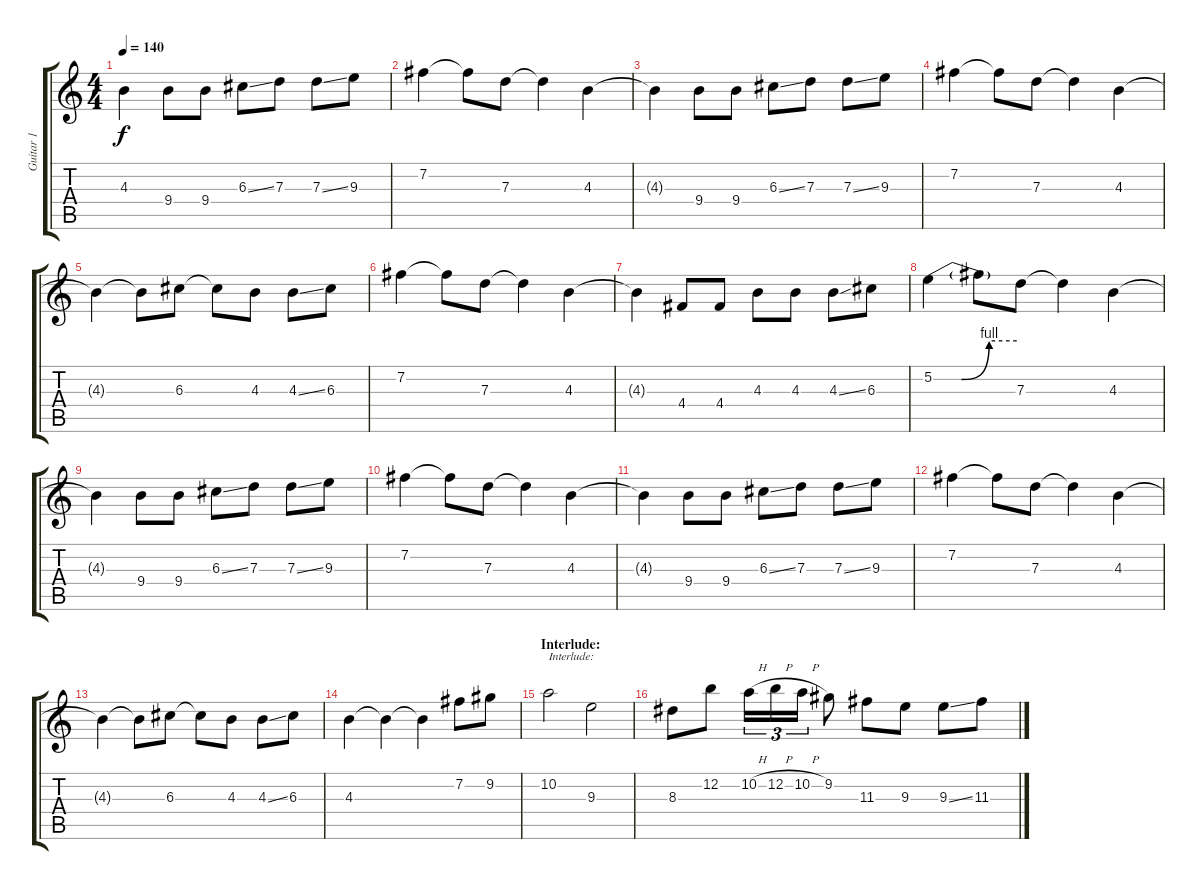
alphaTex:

\track ("Guitar 1" "Guitar 1") {instrument distortionguitar}
\staff {score tabs}
\tuning (E4 B3 G3 D3 A2 E2) {hide}
\ts (4 4)
\tempo 140
\clef g2
\ks c
4.3{t}.4{dy f} 9.4.8 9.4.8 6.3{ss}.8 7.3.8 7.3{ss}.8 9.3.8 |
7.2.4 7.2{t}.8 7.3.8 7.3{t}.4 4.3.4 |
4.3{t}.4 9.4.8 9.4.8 6.3{ss}.8 7.3.8 7.3{ss}.8 9.3.8 |
7.2.4 7.2{t}.8 7.3.8 7.3{t}.4 4.3.4 |
4.3{t}.4 4.3{t}.8 6.3.8 6.3{t}.8 4.3.8 4.3{ss}.8 6.3.8 |
7.2.4 7.2{t}.8 7.3.8 7.3{t}.4 4.3.4 |
4.3{t}.4 4.4.8 4.4.8 4.3.8 4.3.8 4.3{ss}.8 6.3.8 |
5.2{be (custom 0 0 20 0 40 4 60 4)}.4 5.2{t}.8 7.3.8 7.3{t}.4 4.3.4 |
4.3{t}.4 9.4.8 9.4.8 6.3{ss}.8 7.3.8 7.3{ss}.8 9.3.8 |
7.2.4 7.2{t}.8 7.3.8 7.3{t}.4 4.3.4 |
4.3{t}.4 9.4.8 9.4.8 6.3{ss}.8 7.3.8 7.3{ss}.8 9.3.8 |
7.2.4 7.2{t}.8 7.3.8 7.3{t}.4 4.3.4 |
4.3{t}.4 4.3{t}.8 6.3.8 6.3{t}.8 4.3.8 4.3{ss}.8 6.3.8 |
4.3.4 4.3{t}.4 4.3{t}.4 7.2.8 9.2.8 |
\section ("" "Interlude:")
10.2.2{txt "Interlude:"} 9.3.2 |
8.3.8 12.2.8 10.2{h}.16{tu (3 2)} 12.2{h}.16{tu (3 2)} 10.2{h}.16{tu (3 2)} 9.2.8 11.3.8 9.3.8 9.3{ss}.8 11.3.8
